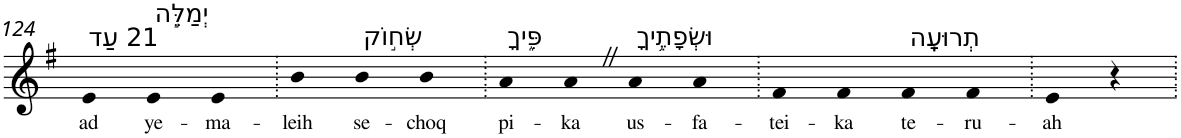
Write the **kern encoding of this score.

**kern	**text
*part1	*part1
*staff1	*staff1
*I"Piano	*
*I'Pno	*
!!LO:PB:g=z
*clefG2	*
*k[f#]	*
*G:	*
=124	=124
!LO:TX:a:t=21 עַד	!
!	!LO:LY:b
4e	ad
!LO:TX:a:t=יְמַלֵּ֣ה	!
!	!LO:LY:b
4e	ye-
!	!LO:LY:b
4e	-ma-
=125.	=125.
!	!LO:LY:b
4b	-leih
!LO:TX:a:t=שְׂח֣וֹק	!
!	!LO:LY:b
4b	se-
!	!LO:LY:b
4b	-choq
=126.	=126.
!LO:TX:a:t=פִּ֑יךָ	!
!	!LO:LY:b
4a	pi-
!	!LO:LY:b
4aZ	-ka
!LO:TX:a:t=וּשְׂפָתֶ֥יךָ	!
!	!LO:LY:b
4a	us-
!	!LO:LY:b
4a	-fa-
=127.	=127.
!	!LO:LY:b
4f#	-tei-
!	!LO:LY:b
4f#	-ka
!LO:TX:a:t=תְרוּעָֽה	!
!	!LO:LY:b
4f#	te-
!	!LO:LY:b
4f#	-ru-
=128.	=128.
!	!LO:LY:b
4e	-ah
4r	.
=.	=.
*-	*-
